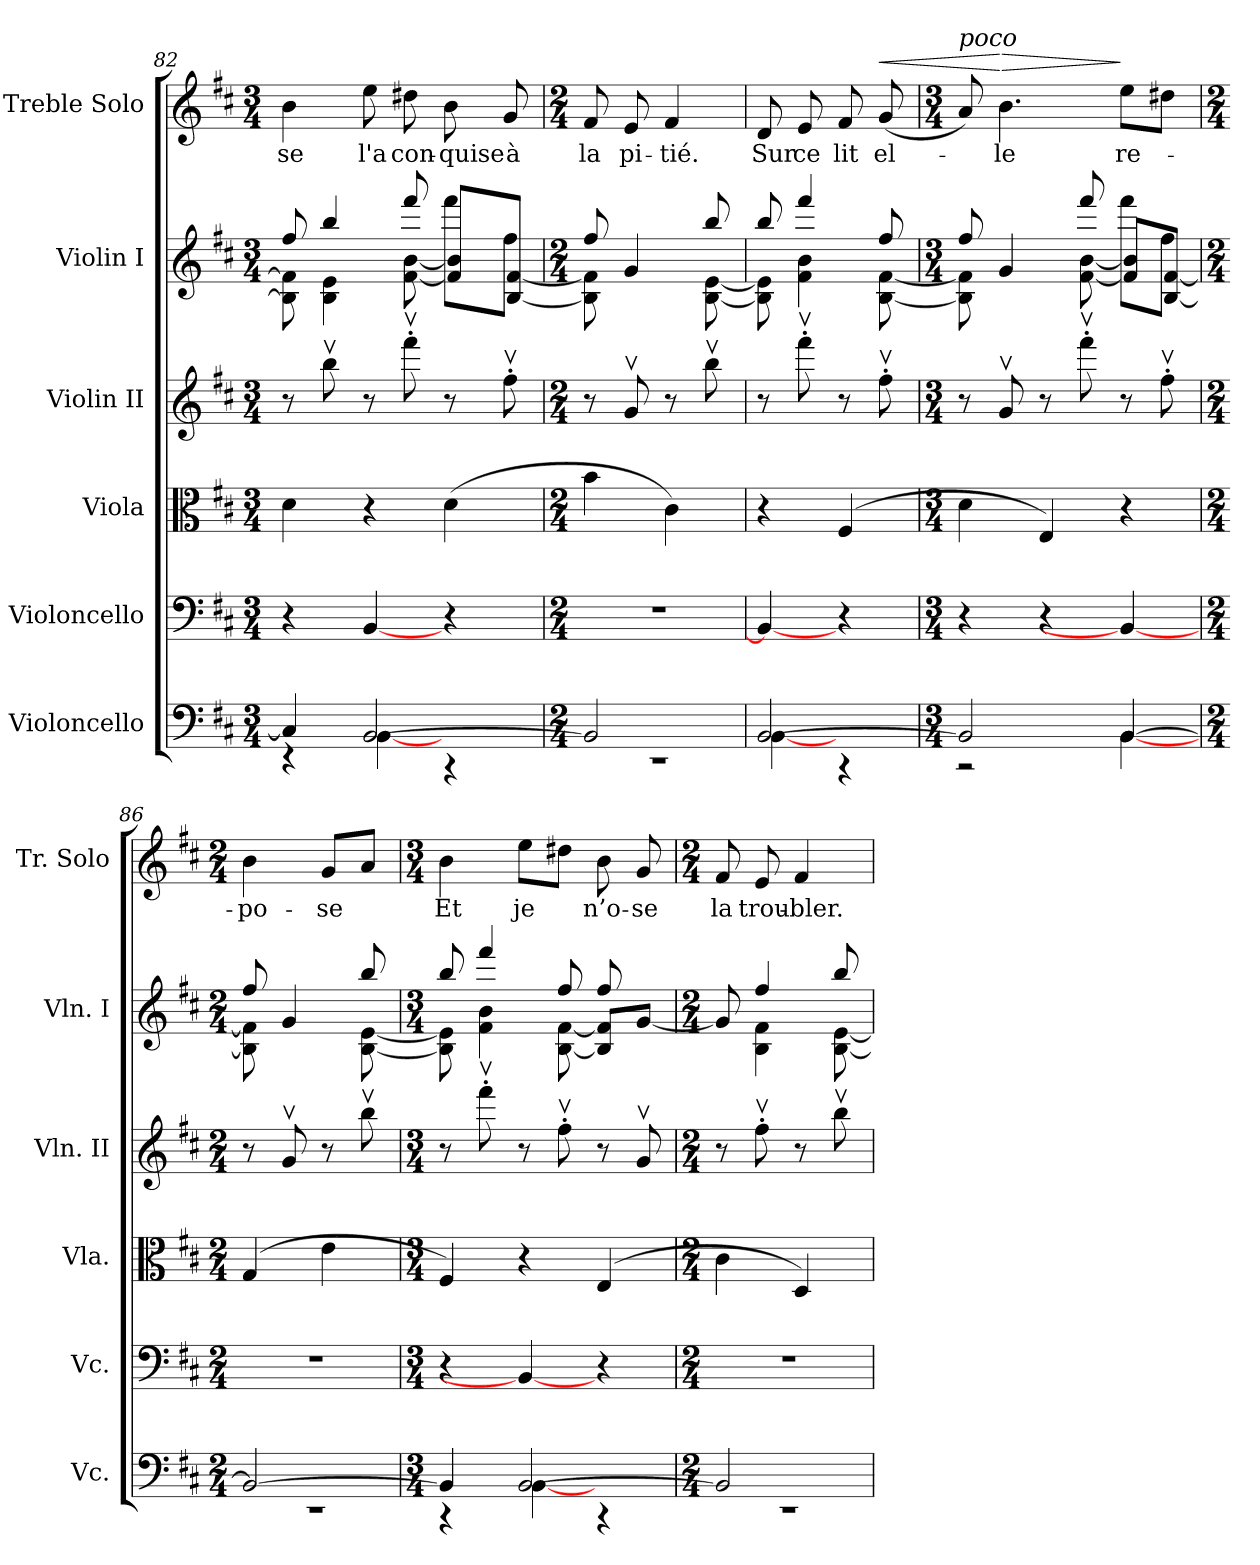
**kern	**kern	**kern	**kern	**kern	**kern	**text	**dynam
*part6	*part5	*part4	*part3	*part2	*part1	*part1	*part1
*staff6	*staff5	*staff4	*staff3	*staff2	*staff1	*staff1	*staff1
*I"Violoncello	*I"Violoncello	*I"Viola	*I"Violin II	*I"Violin I	*I"Treble Solo	*	*
*I'Vc.	*I'Vc.	*I'Vla.	*I'Vln. II	*I'Vln. I	*I'Tr. Solo	*	*
*clefF4	*clefF4	*clefC3	*clefG2	*clefG2	*clefG2	*	*
*k[f#c#]	*k[f#c#]	*k[f#c#]	*k[f#c#]	*k[f#c#]	*k[f#c#]	*	*
*D:	*D:	*D:	*D:	*D:	*D:	*	*
*M3/4	*M3/4	*M3/4	*M3/4	*M3/4	*M3/4	*	*
=82	=82	=82	=82	=82	=82	=82	=82
*^	*	*	*	*^	*	*	*
4Cn]	4r	4r	4d	8r	8ff#	8B] 8f#]	4b	-se	.
.	.	.	.	8bbv	4bb	4B 4e	.	.	.
[2BB	[4BB	[4BB	4r	8r	.	.	8ee	l'a	.
.	.	.	.	8fff#'v	8fff#	[8f# [8b	8dd#X	con-	.
.	4r	4r	(4d	8r	8fff#\L	8f#]/ 8b]/L	8b	-quise	.
.	.	.	.	8ff#'v	8ff#\J	[8B/ [8f#/J	8g	à	.
=83	=83	=83	=83	=83	=83	=83	=83	=83	=83
*M2/4	*	*M2/4	*M2/4	*M2/4	*M2/4	*	*M2/4	*	*
2BB]	2r	2r	4b	8r	8ff#	8B] 8f#]	8f#	la	.
.	.	.	.	8gv	8ryy	4g	8e	pi-	.
.	.	.	4c#)	8r	8ryy	.	4f#	-tié.	.
.	.	.	.	8bbv	8bb	[8B [8e	.	.	.
=84	=84	=84	=84	=84	=84	=84	=84	=84	=84
[2BB	[4BB	4BB_	4r	8r	8bb	8B] 8e]	8d	Sur	.
.	.	.	.	8fff#'v	4fff#	4f# 4b	8e	ce	.
.	4r	4r	(4F#	8r	.	.	8f#	lit	.
!	!	!	!	!	!	!	!	!	!LO:HP:a
.	.	.	.	8ff#'v	8ff#	[8B [8f#	(8g	el-	<
=85	=85	=85	=85	=85	=85	=85	=85	=85	=85
*M3/4	*	*M3/4	*M3/4	*M3/4	*M3/4	*	*M3/4	*	*
!	!	!	!	!	!	!	!LO:TX:a:i:t=poco	!	!
2BB]	2r	4r	4d	8r	8ff#	8B] 8f#]	8a)	.	.
!	!	!	!	!	!	!	!	!	!LO:HP:n=1:a
.	.	.	.	8gv	8ryy	4g	4.b	-le	[ >
.	.	4r	4E)	8r	8ryy	.	.	.	.
.	.	.	.	8fff#'v	8fff#	[8f# [8b	.	.	.
[4BB	[4BB	4BB_	4r	8r	8fff#\L	8f#]/ 8b]/L	8eeL	re-	]
.	.	.	.	8ff#'v	8ff#\J	[8B/ [8f#/J	8dd#XJ	.	.
=86	=86	=86	=86	=86	=86	=86	=86	=86	=86
*M2/4	*	*M2/4	*M2/4	*M2/4	*M2/4	*	*M2/4	*	*
2BB_	2r	2r	(4G	8r	8ff#	8B] 8f#]	4b	-po-	.
.	.	.	.	8gv	8ryy	4g	.	.	.
.	.	.	4e	8r	8ryy	.	8gL	-se	.
.	.	.	.	8bbv	8bb	[8B [8e	8aJ	.	.
=87	=87	=87	=87	=87	=87	=87	=87	=87	=87
*M3/4	*	*M3/4	*M3/4	*M3/4	*M3/4	*	*M3/4	*	*
4BB]	4r	4r	4F#)	8r	8bb	8B] 8e]	4b	Et	.
.	.	.	.	8fff#'v	4fff#	4f# 4b	.	.	.
[2BB	[4BB	4BB_	4r	8r	.	.	8eeL	je	.
.	.	.	.	8ff#'v	8ff#	[8B [8f#	8dd#XJ	.	.
.	4r	4r	(4E	8r	8ff#	8B]/ 8f#]/L	8b	n’o-	.
.	.	.	.	8gv	8ryy	[8g/J	8g	-se	.
=88	=88	=88	=88	=88	=88	=88	=88	=88	=88
*M2/4	*	*M2/4	*M2/4	*M2/4	*M2/4	*	*M2/4	*	*
2BB]	2r	2r	4c#	8r	8ryy	8g]	8f#	la	.
.	.	.	.	8ff#'v	4ff#	4B 4f#	8e	trou-	.
.	.	.	4D)	8r	.	.	4f#	-bler.	.
.	.	.	.	8bbv	8bb	[8B [8e	.	.	.
*v	*v	*	*	*	*v	*v	*	*	*
=	=	=	=	=	=	=	=
*-	*-	*-	*-	*-	*-	*-	*-
